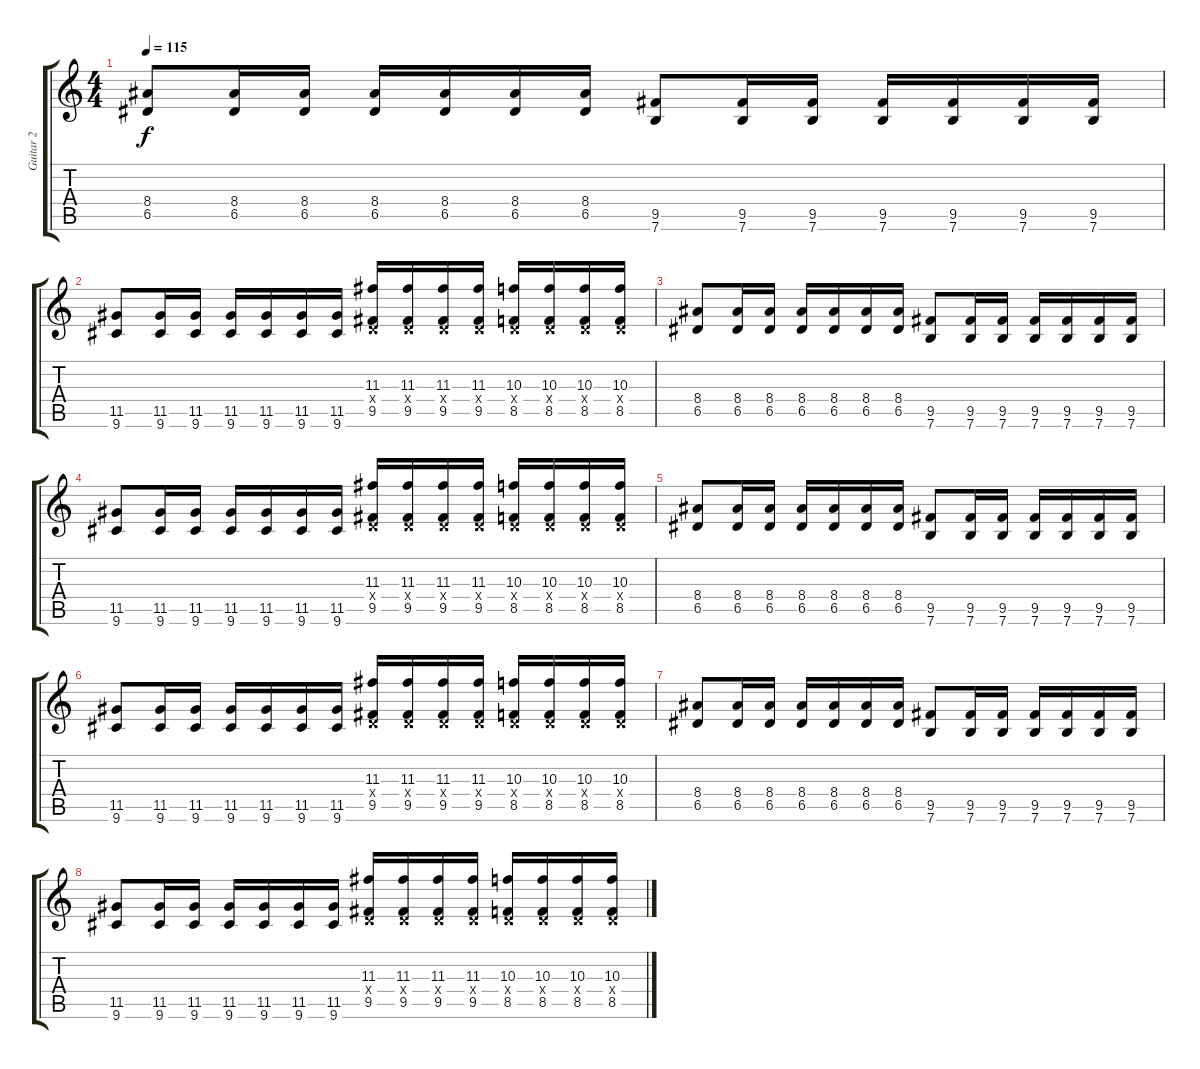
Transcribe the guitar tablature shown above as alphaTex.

\track ("Guitar 2" "Guitar 2") {instrument distortionguitar}
\staff {score tabs}
\tuning (E4 B3 G3 D3 A2 E2) {hide}
\ts (4 4)
\tempo 115
\clef g2
\ks c
(8.4 6.5).8{dy f} (8.4 6.5).16 (8.4 6.5).16 (8.4 6.5).16 (8.4 6.5).16 (8.4 6.5).16 (8.4 6.5).16 (9.5 7.6).8 (9.5 7.6).16 (9.5 7.6).16 (9.5 7.6).16 (9.5 7.6).16 (9.5 7.6).16 (9.5 7.6).16 |
(11.5 9.6).8 (11.5 9.6).16 (11.5 9.6).16 (11.5 9.6).16 (11.5 9.6).16 (11.5 9.6).16 (11.5 9.6).16 (11.3 0.4{x} 9.5).16 (11.3 0.4{x} 9.5).16 (11.3 0.4{x} 9.5).16 (11.3 0.4{x} 9.5).16 (10.3 0.4{x} 8.5).16 (10.3 0.4{x} 8.5).16 (10.3 0.4{x} 8.5).16 (10.3 0.4{x} 8.5).16 |
(8.4 6.5).8 (8.4 6.5).16 (8.4 6.5).16 (8.4 6.5).16 (8.4 6.5).16 (8.4 6.5).16 (8.4 6.5).16 (9.5 7.6).8 (9.5 7.6).16 (9.5 7.6).16 (9.5 7.6).16 (9.5 7.6).16 (9.5 7.6).16 (9.5 7.6).16 |
(11.5 9.6).8 (11.5 9.6).16 (11.5 9.6).16 (11.5 9.6).16 (11.5 9.6).16 (11.5 9.6).16 (11.5 9.6).16 (11.3 0.4{x} 9.5).16 (11.3 0.4{x} 9.5).16 (11.3 0.4{x} 9.5).16 (11.3 0.4{x} 9.5).16 (10.3 0.4{x} 8.5).16 (10.3 0.4{x} 8.5).16 (10.3 0.4{x} 8.5).16 (10.3 0.4{x} 8.5).16 |
(8.4 6.5).8 (8.4 6.5).16 (8.4 6.5).16 (8.4 6.5).16 (8.4 6.5).16 (8.4 6.5).16 (8.4 6.5).16 (9.5 7.6).8 (9.5 7.6).16 (9.5 7.6).16 (9.5 7.6).16 (9.5 7.6).16 (9.5 7.6).16 (9.5 7.6).16 |
(11.5 9.6).8 (11.5 9.6).16 (11.5 9.6).16 (11.5 9.6).16 (11.5 9.6).16 (11.5 9.6).16 (11.5 9.6).16 (11.3 0.4{x} 9.5).16 (11.3 0.4{x} 9.5).16 (11.3 0.4{x} 9.5).16 (11.3 0.4{x} 9.5).16 (10.3 0.4{x} 8.5).16 (10.3 0.4{x} 8.5).16 (10.3 0.4{x} 8.5).16 (10.3 0.4{x} 8.5).16 |
(8.4 6.5).8 (8.4 6.5).16 (8.4 6.5).16 (8.4 6.5).16 (8.4 6.5).16 (8.4 6.5).16 (8.4 6.5).16 (9.5 7.6).8 (9.5 7.6).16 (9.5 7.6).16 (9.5 7.6).16 (9.5 7.6).16 (9.5 7.6).16 (9.5 7.6).16 |
(11.5 9.6).8 (11.5 9.6).16 (11.5 9.6).16 (11.5 9.6).16 (11.5 9.6).16 (11.5 9.6).16 (11.5 9.6).16 (11.3 0.4{x} 9.5).16 (11.3 0.4{x} 9.5).16 (11.3 0.4{x} 9.5).16 (11.3 0.4{x} 9.5).16 (10.3 0.4{x} 8.5).16 (10.3 0.4{x} 8.5).16 (10.3 0.4{x} 8.5).16 (10.3 0.4{x} 8.5).16
